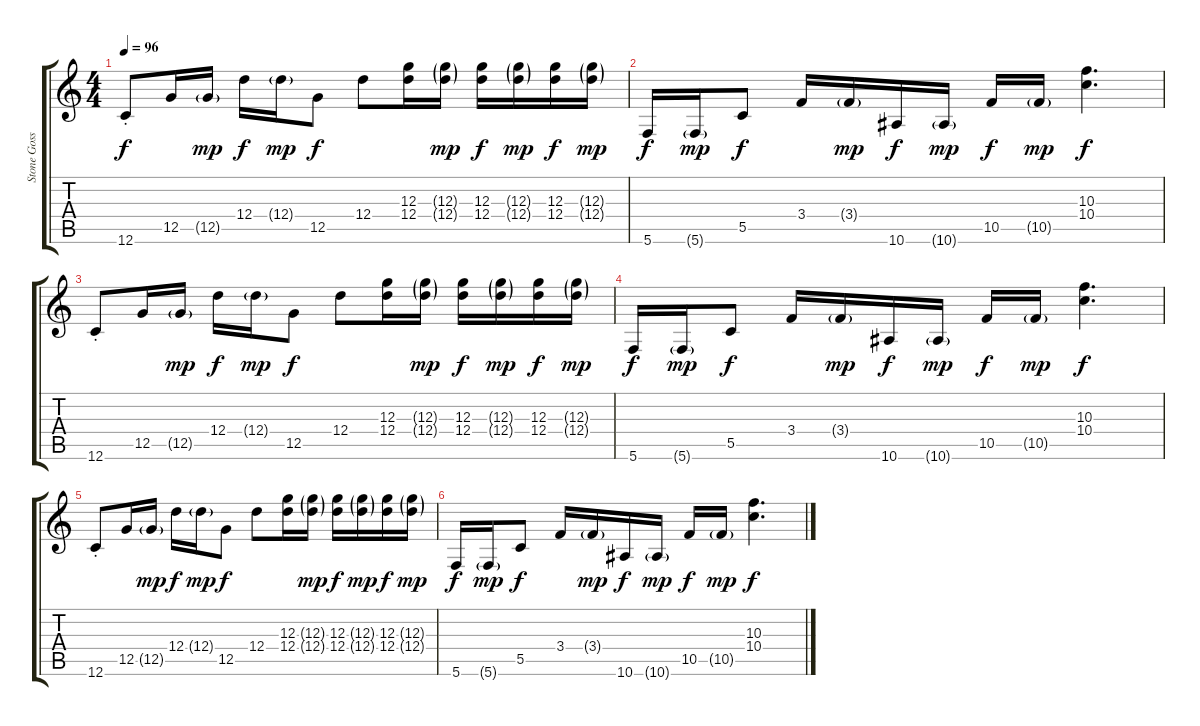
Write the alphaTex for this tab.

\track ("Stone Gossard" "Stone Goss") {instrument distortionguitar}
\staff {score tabs}
\tuning (E4 B3 G3 D3 G2 C2) {hide}
\ts (4 4)
\tempo 96
\clef g2
\ks c
12.6{st}.8{dy f volume 3} 12.5.16 12.5{g}.16{dy mp} 12.4.16{dy f} 12.4{g}.16{dy mp} 12.5.8{dy f} 12.4.8 (12.3 12.4).16 (12.3{g} 12.4{g}).16{dy mp} (12.3 12.4).16{dy f} (12.3{g} 12.4{g}).16{dy mp} (12.3 12.4).16{dy f} (12.3{g} 12.4{g}).16{dy mp} |
5.6.16{dy f} 5.6{g}.16{dy mp} 5.5.8{dy f} 3.4.16 3.4{g}.16{dy mp} 10.6.16{dy f} 10.6{g}.16{dy mp} 10.5.16{dy f} 10.5{g}.16{dy mp} (10.3 10.4).4{d dy f} |
12.6{st}.8{volume 1} 12.5.16 12.5{g}.16{dy mp} 12.4.16{dy f} 12.4{g}.16{dy mp} 12.5.8{dy f} 12.4.8 (12.3 12.4).16 (12.3{g} 12.4{g}).16{dy mp} (12.3 12.4).16{dy f} (12.3{g} 12.4{g}).16{dy mp} (12.3 12.4).16{dy f} (12.3{g} 12.4{g}).16{dy mp} |
5.6.16{dy f} 5.6{g}.16{dy mp} 5.5.8{dy f} 3.4.16 3.4{g}.16{dy mp} 10.6.16{dy f} 10.6{g}.16{dy mp} 10.5.16{dy f} 10.5{g}.16{dy mp} (10.3 10.4).4{d dy f} |
12.6{st}.8{volume 0} 12.5.16 12.5{g}.16{dy mp} 12.4.16{dy f} 12.4{g}.16{dy mp} 12.5.8{dy f} 12.4.8 (12.3 12.4).16 (12.3{g} 12.4{g}).16{dy mp} (12.3 12.4).16{dy f} (12.3{g} 12.4{g}).16{dy mp} (12.3 12.4).16{dy f} (12.3{g} 12.4{g}).16{dy mp} |
5.6.16{dy f volume 0} 5.6{g}.16{dy mp} 5.5.8{dy f} 3.4.16 3.4{g}.16{dy mp} 10.6.16{dy f} 10.6{g}.16{dy mp} 10.5.16{dy f} 10.5{g}.16{dy mp} (10.3 10.4).4{d dy f}
